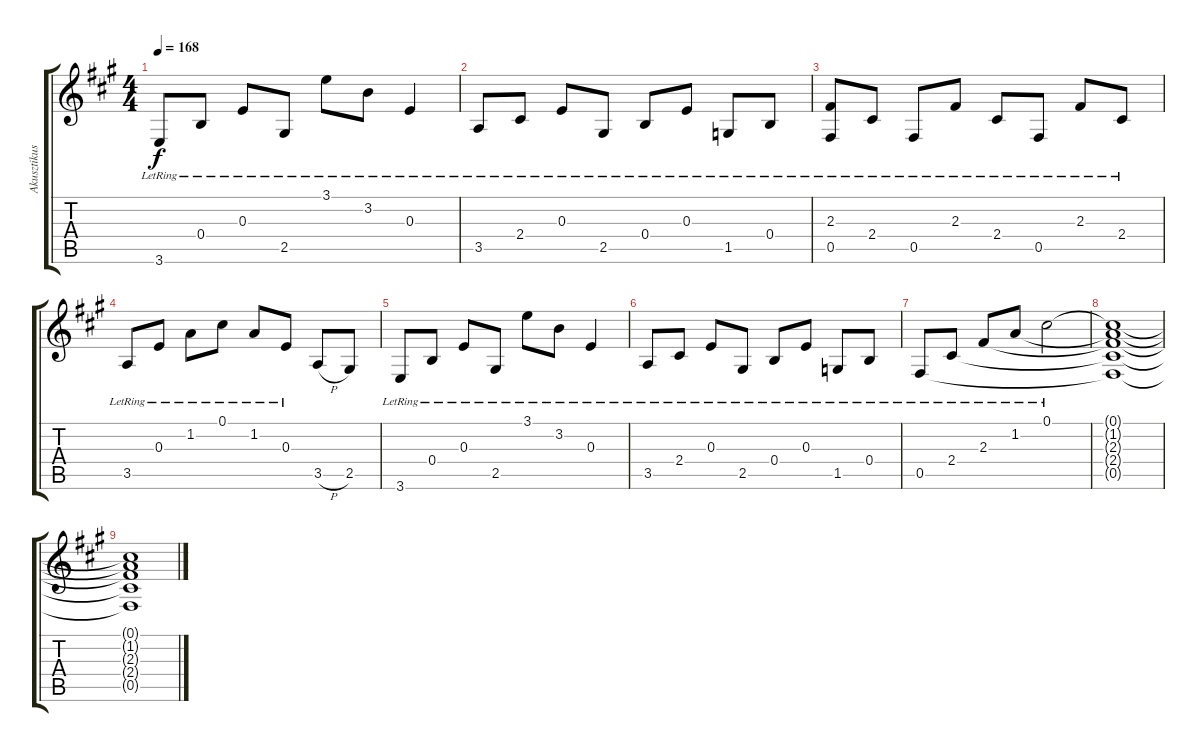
\track ("Akusztikus Gitár Iker" "Akusztikus") {instrument acousticguitarsteel}
\staff {score tabs}
\tuning (Db4 Ab3 E3 B2 Gb2 Db2) {hide}
\ts (4 4)
\tempo 168
\clef g2
\ks f#minor
3.6{lr}.8{dy f} 0.4{lr}.8 0.3{lr}.8 2.5{lr}.8 3.1{lr}.8 3.2{lr}.8 0.3{lr}.4 |
3.5{lr}.8 2.4{lr}.8 0.3{lr}.8 2.5{lr}.8 0.4{lr}.8 0.3{lr}.8 1.5{lr}.8 0.4{lr}.8 |
(2.3{lr} 0.5{lr}).8 2.4{lr}.8 0.5{lr}.8 2.3{lr}.8 2.4{lr}.8 0.5{lr}.8 2.3{lr}.8 2.4{lr}.8 |
3.5{lr}.8 0.3{lr}.8 1.2{lr}.8 0.1{lr}.8 1.2{lr}.8 0.3{lr}.8 3.5{h}.8 2.5.8 |
3.6{lr}.8 0.4{lr}.8 0.3{lr}.8 2.5{lr}.8 3.1{lr}.8 3.2{lr}.8 0.3{lr}.4 |
3.5{lr}.8 2.4{lr}.8 0.3{lr}.8 2.5{lr}.8 0.4{lr}.8 0.3{lr}.8 1.5{lr}.8 0.4{lr}.8 |
0.5{lr}.8 2.4{lr}.8 2.3{lr}.8 1.2{lr}.8 0.1{lr}.2 |
(0.1{t} 1.2{t} 2.3{t} 2.4{t} 0.5{t}).1 |
(0.1{t} 1.2{t} 2.3{t} 2.4{t} 0.5{t}).1
